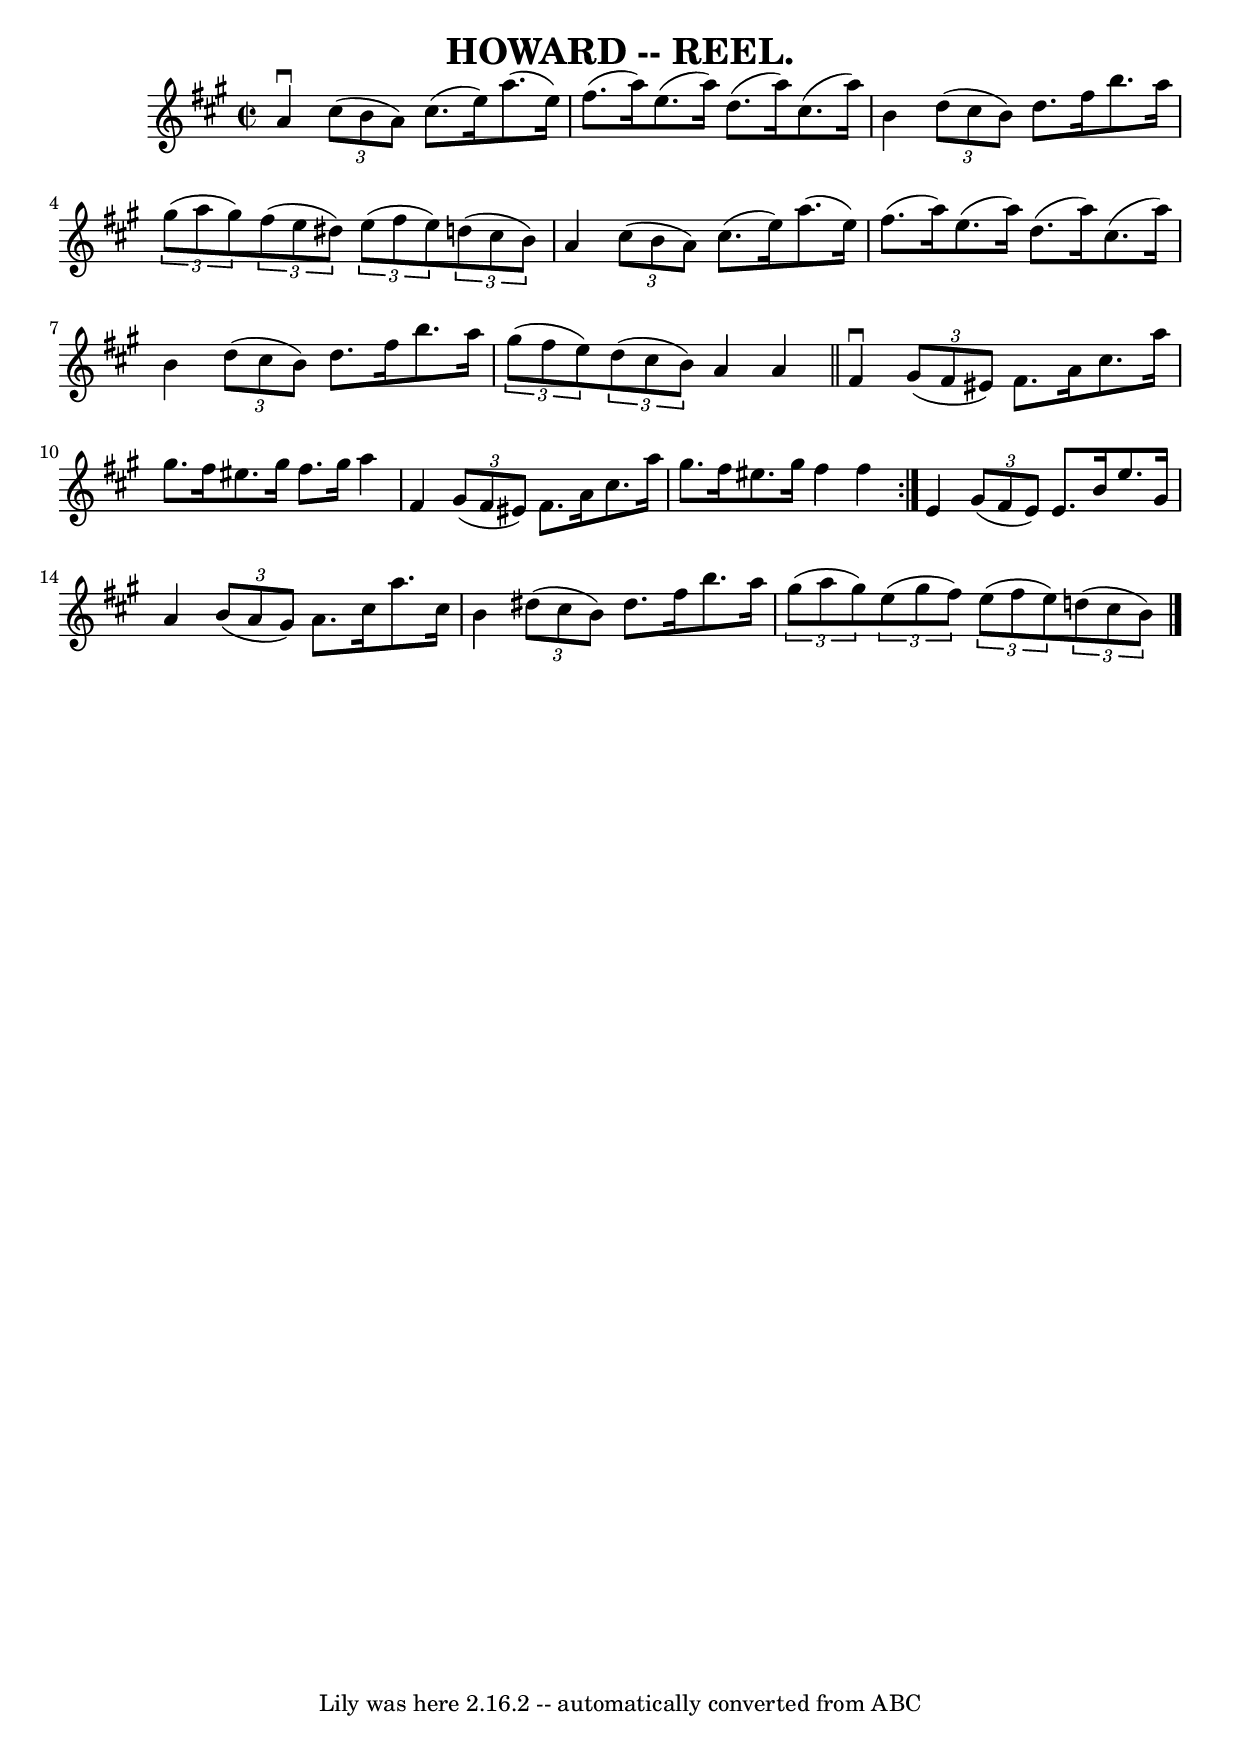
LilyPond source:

\version "2.16.2"
\include "Mammoth.ily"
\header {
	%% book = "Coles"
	crossRefNumber = "13"
	footnotes = ""
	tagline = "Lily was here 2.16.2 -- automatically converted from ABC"
	title = "HOWARD -- REEL."
}
voicedefault =  {


\repeat volta 2 {
\override Staff.TimeSignature #'style = #'C
 \time 2/2 
\key a \major a'4^\downbow   \times 2/3 { cis''8 (b'8 a'8 
) } cis''8. (e''16) a''8. (e''16) |
 fis''8. (
a''16) e''8. (a''16) d''8. (a''16) cis''8. (a''16) 
|
 b'4    \times 2/3 { d''8 (cis''8 b'8) } d''8.    
fis''16 b''8. a''16  |
   \times 2/3 { gis''8 (a''8 gis''8  
-) }   \times 2/3 { fis''8 (e''8 dis''8) }   \times 2/3 { e''8 (
fis''8 e''8) }   \times 2/3 { d''!8 (cis''8 b'8) } |
    
 a'4    \times 2/3 { cis''8 (b'8 a'8) } cis''8. (e''16)   
a''8. (e''16) |
 fis''8. (a''16) e''8. (a''16)   
d''8. (a''16) cis''8. (a''16) |
 b'4    \times 2/3 {   
d''8 (cis''8 b'8) } d''8. fis''16 b''8. a''16  |
   
\times 2/3 { gis''8 (fis''8 e''8) }   \times 2/3 { d''8 (cis''8 
 b'8) } a'4 a'4  \bar "||" fis'4^\downbow   \times 2/3 { gis'8 
(fis'8 eis'8) } fis'8. a'16 cis''8. a''16  |
   
gis''8. fis''16 eis''8. gis''16 fis''8. gis''16 a''4  
|
 fis'4    \times 2/3 { gis'8 (fis'8 eis'8) } fis'8.    
a'16 cis''8. a''16  |
 gis''8. fis''16 eis''8. gis''16   
 fis''4 fis''4  } e'4    \times 2/3 { gis'8 (fis'8 e'8) }   
e'8. b'16 e''8. gis'16  |
 a'4    \times 2/3 { b'8 (a'8   
 gis'8) } a'8. cis''16 a''8. cis''16  |
 b'4    
\times 2/3 { dis''8 (cis''8 b'8) } dis''8. fis''16 b''8.    
a''16  |
     \times 2/3 { gis''8 (a''8 gis''8) }   
\times 2/3 { e''8 (gis''8 fis''8) }   \times 2/3 { e''8 (fis''8 
 e''8) }   \times 2/3 { d''!8 (cis''8 b'8) }   \bar "|."   
}

\score{
    <<

	\context Staff="default"
	{
	    \voicedefault 
	}

    >>
	\layout {
	}
	\midi {}
}
